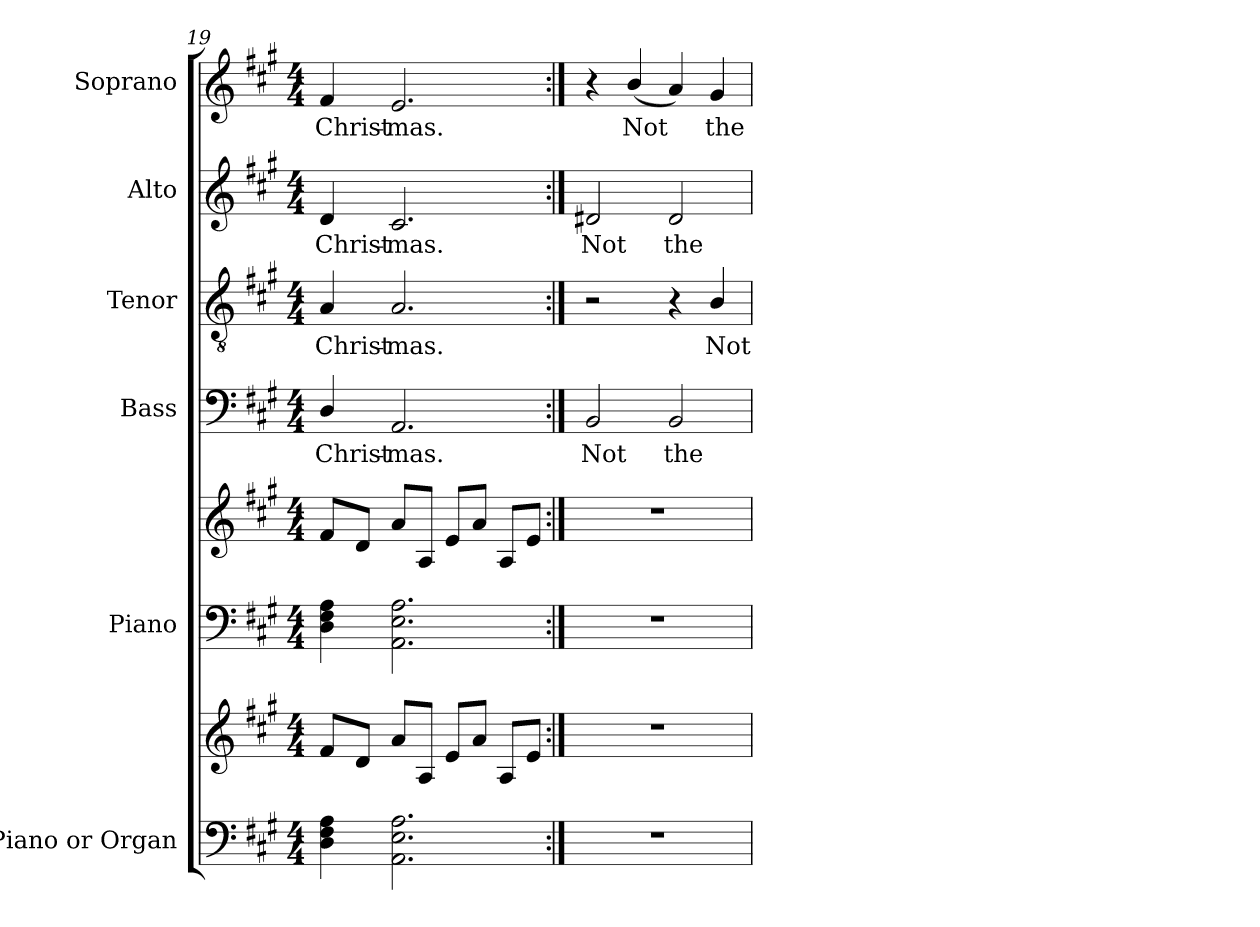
**kern	**kern	**kern	**kern	**kern	**text	**kern	**text	**kern	**text	**kern	**text
*part6	*part6	*part5	*part5	*part4	*part4	*part3	*part3	*part2	*part2	*part1	*part1
*staff8	*staff7	*staff6	*staff5	*staff4	*staff4	*staff3	*staff3	*staff2	*staff2	*staff1	*staff1
*I"Piano or Organ	*	*I"Piano	*	*I"Bass	*	*I"Tenor	*	*I"Alto	*	*I"Soprano	*
*I'Pno.	*	*I'Pno.	*	*I'B.	*	*I'T.	*	*I'A.	*	*I'S.	*
*clefF4	*clefG2	*clefF4	*clefG2	*clefF4	*	*clefGv2	*	*clefG2	*	*clefG2	*
*	*	*	*	*	*	*ITrd7c12	*	*	*	*	*
*k[f#c#g#]	*k[f#c#g#]	*k[f#c#g#]	*k[f#c#g#]	*k[f#c#g#]	*	*k[f#c#g#]	*	*k[f#c#g#]	*	*k[f#c#g#]	*
*A:	*A:	*A:	*A:	*A:	*	*A:	*	*A:	*	*A:	*
*M4/4	*M4/4	*M4/4	*M4/4	*M4/4	*	*M4/4	*	*M4/4	*	*M4/4	*
=19	=19	=19	=19	=19	=19	=19	=19	=19	=19	=19	=19
!	!	!	!	!	!LO:LY:b:color=#000000	!	!	!	!	!	!
!	!	!	!	!	!	!	!LO:LY:b:color=#000000	!	!	!	!
!	!	!	!	!	!	!	!	!	!LO:LY:b:color=#000000	!	!
!	!	!	!	!	!	!	!	!	!	!	!LO:LY:b:color=#000000
*	*	*	*	*	*	*	*	*	*	*^	*
4Di\ 4F#i 4Ai	8f#i/L	4Di\ 4F#i 4Ai	8f#i/L	4Di/	Christ-	4AAi/	Christ-	4di/	Christ-	4f#i/	2..ryy	Christ-
.	8di/J	.	8di/J	.	.	.	.	.	.	.	.	.
!	!	!	!	!	!LO:LY:b:color=#000000	!	!	!	!	!	!	!
!	!	!	!	!	!	!	!LO:LY:b:color=#000000	!	!	!	!	!
!	!	!	!	!	!	!	!	!	!LO:LY:b:color=#000000	!	!	!
!	!	!	!	!	!	!	!	!	!	!	!	!LO:LY:b:color=#000000
2.AAi\ 2.Ei 2.Ai	8ai/L	2.AAi\ 2.Ei 2.Ai	8ai/L	2.AAi/	-mas.	2.AAi/	-mas.	2.c#i/	-mas.	2.ei/	.	-mas.
.	8Ai/J	.	8Ai/J	.	.	.	.	.	.	.	.	.
.	8ei/L	.	8ei/L	.	.	.	.	.	.	.	.	.
.	8ai/J	.	8ai/J	.	.	.	.	.	.	.	.	.
.	8Ai/L	.	8Ai/L	.	.	.	.	.	.	.	.	.
*	*	*	*MM150	*	*	*	*	*	*	*MM150	*	*
.	8ei/J	.	8ei/J	.	.	.	.	.	.	.	8ryy	.
*	*	*	*	*	*	*	*	*	*	*v	*v	*
=20:|!	=20:|!	=20:|!	=20:|!	=20:|!	=20:|!	=20:|!	=20:|!	=20:|!	=20:|!	=20:|!	=20:|!
*	*	*	*	*	*	*	*	*	*	*^	*
!	!	!	!	!	!LO:LY:b:color=#000000	!	!	!	!	!	!	!
*	*	*	*	*	*	*	*	*	*	*v	*v	*
*	*	*	*	*	*	*	*	*	*	*^	*
!	!	!	!	!	!	!	!	!	!	!LO:TX:a:i:t=mp dolce	!	!
!	!	!	!	!	!	!	!	!	!LO:LY:b:color=#000000	!	!	!
*	*	*	*	*	*	*	*	*	*	*v	*v	*
1r	1r	1r	1r	2BBi/	Not	2r	.	2d#Xi/	Not	4r	.
!	!	!	!	!	!	!	!	!	!	!	!LO:LY:b:color=#000000
.	.	.	.	.	.	.	.	.	.	(4bi/	Not
!	!	!	!	!	!LO:LY:b:color=#000000	!	!	!	!	!	!
!	!	!	!	!	!	!	!	!	!LO:LY:b:color=#000000	!	!
.	.	.	.	2BBi/	the	4r	.	2d#i/	the	4ai/)	.
!	!	!	!	!	!	!	!LO:LY:b:color=#000000	!	!	!	!
!	!	!	!	!	!	!	!	!	!	!	!LO:LY:b:color=#000000
.	.	.	.	.	.	4BBi/	Not	.	.	4g#i/	the
=	=	=	=	=	=	=	=	=	=	=	=
*-	*-	*-	*-	*-	*-	*-	*-	*-	*-	*-	*-
